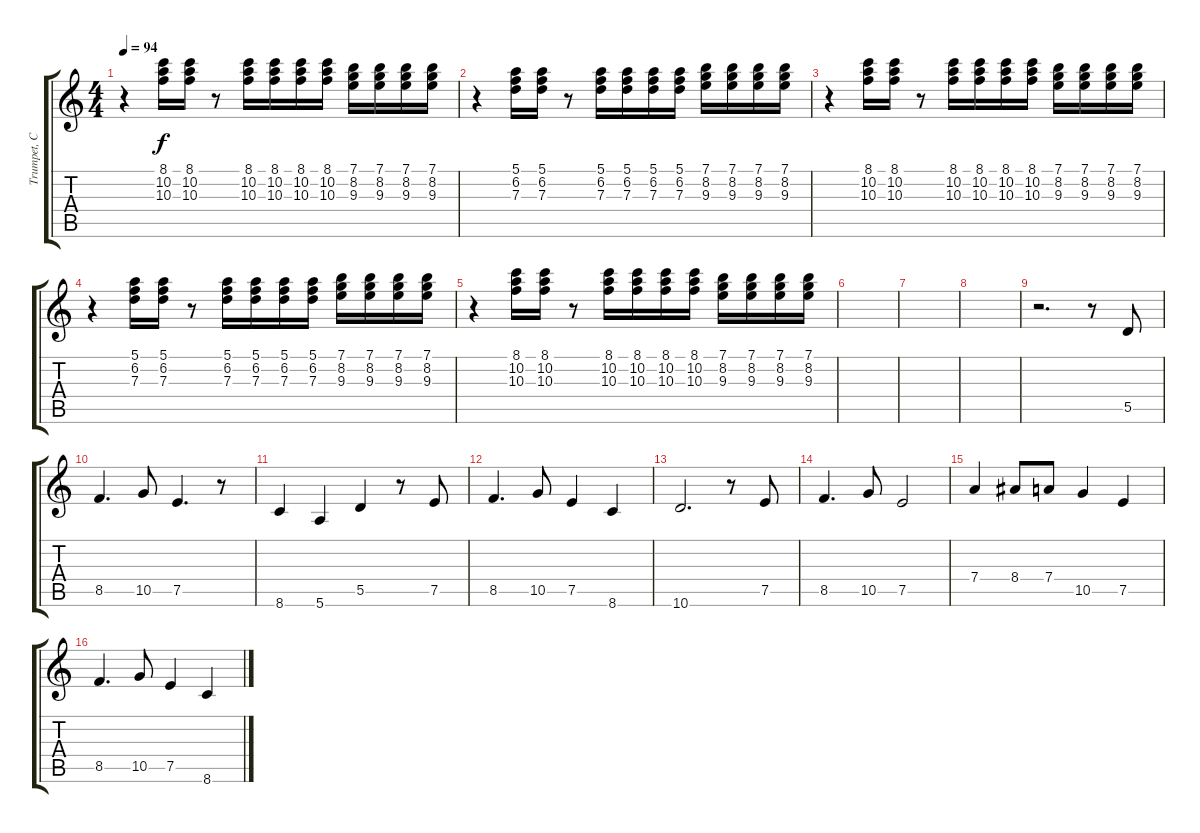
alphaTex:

\track ("Trumpet, Choir" "Trumpet, C") {instrument acousticguitarsteel}
\staff {score tabs}
\tuning (E4 B3 G3 D3 A2 E2) {hide}
\ts (4 4)
\tempo 94
\clef g2
\ks c
r.4{dy f} (8.1 10.2 10.3).16 (8.1 10.2 10.3).16 r.8 (8.1 10.2 10.3).16 (8.1 10.2 10.3).16 (8.1 10.2 10.3).16 (8.1 10.2 10.3).16 (7.1 8.2 9.3).16 (7.1 8.2 9.3).16 (7.1 8.2 9.3).16 (7.1 8.2 9.3).16 |
r.4 (5.1 6.2 7.3).16 (5.1 6.2 7.3).16 r.8 (5.1 6.2 7.3).16 (5.1 6.2 7.3).16 (5.1 6.2 7.3).16 (5.1 6.2 7.3).16 (7.1 8.2 9.3).16 (7.1 8.2 9.3).16 (7.1 8.2 9.3).16 (7.1 8.2 9.3).16 |
r.4 (8.1 10.2 10.3).16 (8.1 10.2 10.3).16 r.8 (8.1 10.2 10.3).16 (8.1 10.2 10.3).16 (8.1 10.2 10.3).16 (8.1 10.2 10.3).16 (7.1 8.2 9.3).16 (7.1 8.2 9.3).16 (7.1 8.2 9.3).16 (7.1 8.2 9.3).16 |
r.4 (5.1 6.2 7.3).16 (5.1 6.2 7.3).16 r.8 (5.1 6.2 7.3).16 (5.1 6.2 7.3).16 (5.1 6.2 7.3).16 (5.1 6.2 7.3).16 (7.1 8.2 9.3).16 (7.1 8.2 9.3).16 (7.1 8.2 9.3).16 (7.1 8.2 9.3).16 |
r.4 (8.1 10.2 10.3).16 (8.1 10.2 10.3).16 r.8 (8.1 10.2 10.3).16 (8.1 10.2 10.3).16 (8.1 10.2 10.3).16 (8.1 10.2 10.3).16 (7.1 8.2 9.3).16 (7.1 8.2 9.3).16 (7.1 8.2 9.3).16 (7.1 8.2 9.3).16 |
|
|
|
r.2{d} r.8 5.5.8 |
8.5.4{d} 10.5.8 7.5.4{d} r.8 |
8.6.4 5.6.4 5.5.4 r.8 7.5.8 |
8.5.4{d} 10.5.8 7.5.4 8.6.4 |
10.6.2{d} r.8 7.5.8 |
8.5.4{d} 10.5.8 7.5.2 |
7.4.4 8.4.8 7.4.8 10.5.4 7.5.4 |
8.5.4{d} 10.5.8 7.5.4 8.6.4
